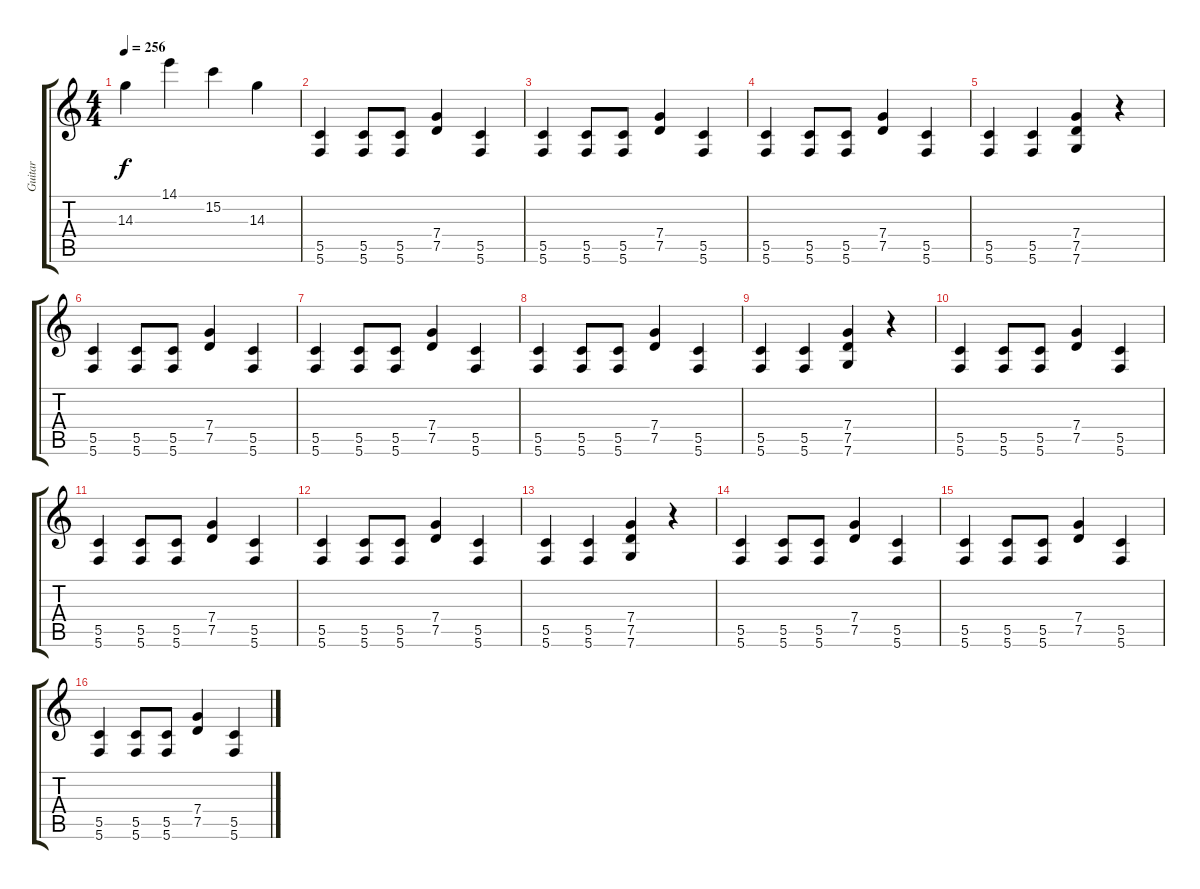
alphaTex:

\track ("Guitar" "Guitar") {instrument distortionguitar}
\staff {score tabs}
\tuning (D4 A3 F3 C3 G2 C2) {hide}
\ts (4 4)
\tempo 256
\clef g2
\ks c
14.3.4{dy f} 14.1.4 15.2.4 14.3.4 |
(5.5 5.6).4 (5.5 5.6).8 (5.5 5.6).8 (7.4 7.5).4 (5.5 5.6).4 |
(5.5 5.6).4 (5.5 5.6).8 (5.5 5.6).8 (7.4 7.5).4 (5.5 5.6).4 |
(5.5 5.6).4 (5.5 5.6).8 (5.5 5.6).8 (7.4 7.5).4 (5.5 5.6).4 |
(5.5 5.6).4 (5.5 5.6).4 (7.4 7.5 7.6).4 r.4 |
(5.5 5.6).4 (5.5 5.6).8 (5.5 5.6).8 (7.4 7.5).4 (5.5 5.6).4 |
(5.5 5.6).4 (5.5 5.6).8 (5.5 5.6).8 (7.4 7.5).4 (5.5 5.6).4 |
(5.5 5.6).4 (5.5 5.6).8 (5.5 5.6).8 (7.4 7.5).4 (5.5 5.6).4 |
(5.5 5.6).4 (5.5 5.6).4 (7.4 7.5 7.6).4 r.4 |
(5.5 5.6).4 (5.5 5.6).8 (5.5 5.6).8 (7.4 7.5).4 (5.5 5.6).4 |
(5.5 5.6).4 (5.5 5.6).8 (5.5 5.6).8 (7.4 7.5).4 (5.5 5.6).4 |
(5.5 5.6).4 (5.5 5.6).8 (5.5 5.6).8 (7.4 7.5).4 (5.5 5.6).4 |
(5.5 5.6).4 (5.5 5.6).4 (7.4 7.5 7.6).4 r.4 |
(5.5 5.6).4 (5.5 5.6).8 (5.5 5.6).8 (7.4 7.5).4 (5.5 5.6).4 |
(5.5 5.6).4 (5.5 5.6).8 (5.5 5.6).8 (7.4 7.5).4 (5.5 5.6).4 |
(5.5 5.6).4 (5.5 5.6).8 (5.5 5.6).8 (7.4 7.5).4 (5.5 5.6).4
